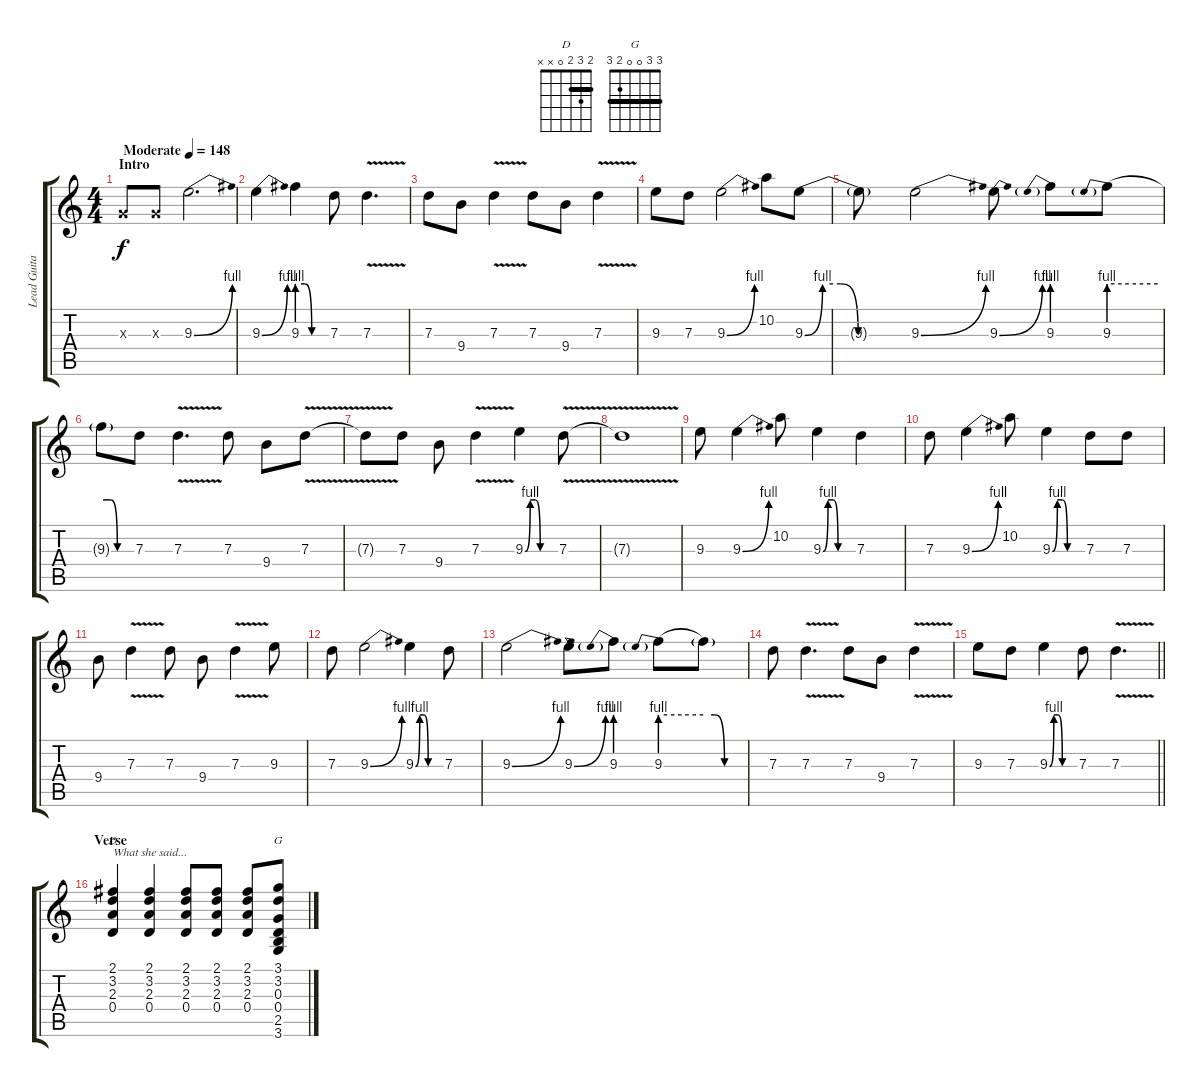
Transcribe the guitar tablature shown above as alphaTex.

\track ("Lead Guitar" "Lead Guita") {instrument overdrivenguitar}
\staff {score tabs}
\tuning (E4 B3 G3 D3 A2 E2) {hide}
\chord ("D" 2 3 2 0 x x) {barre 2}
\chord ("G" 3 3 0 0 2 3) {barre 3}
\ts (4 4)
\section ("" "Intro")
\tempo (148 "Moderate")
\clef g2
\ks c
0.3{x}.8{txt "" dy f instrument overdrivenguitar} 0.3{x}.8 9.3{be (bend 0 0 60 4)}.2{d} |
9.3{be (bend 0 0 60 4)}.4 9.3{be (custom 0 4 15 4 30 0 60 0)}.4 7.3.8 7.3{v}.4{d} |
7.3.8 9.4.8 7.3{v}.4 7.3.8 9.4.8 7.3{v}.4 |
9.3.8 7.3.8 9.3{be (bend 0 0 60 4)}.2 10.2.8 9.3{be (custom 0 0 10 4 20 4 30 0 60 0)}.8 |
9.3{t}.8 9.3{be (bend 0 0 60 4)}.2 9.3{be (bend 0 0 60 4)}.8 9.3{be (prebend 0 4 60 4)}.8 9.3{be (prebend 0 4 60 4)}.8 |
9.3{be (custom 0 4 15 4 30 0 60 0) t}.8 7.3.8 7.3{v}.4{d} 7.3.8 9.4.8 7.3{v}.8 |
7.3{t}.8 7.3.8 9.4.8 7.3{v}.4 9.3{be (custom 0 0 10 4 20 4 30 0 60 0)}.4 7.3{v}.8 |
7.3{t}.1 |
9.3.8 9.3{be (bend 0 0 60 4)}.4 10.2.8 9.3{be (custom 0 0 10 4 20 4 30 0 60 0)}.4 7.3.4 |
7.3.8 9.3{be (bend 0 0 60 4)}.4 10.2.8 9.3{be (custom 0 0 10 4 20 4 30 0 60 0)}.4 7.3.8 7.3.8 |
9.4.8 7.3{v}.4 7.3.8 9.4.8 7.3{v}.4 9.3.8 |
7.3.8 9.3{be (bend 0 0 60 4)}.2 9.3{be (custom 0 0 10 4 20 4 30 0 60 0)}.4 7.3.8 |
9.3{be (bend 0 0 60 4)}.2 9.3{be (bend 0 0 60 4)}.8 9.3{be (prebend 0 4 60 4)}.8 9.3{be (prebend 0 4 60 4)}.8 9.3{be (custom 0 4 15 4 30 0 60 0) t}.8 |
7.3.8 7.3{v}.4{d} 7.3.8 9.4.8 7.3{v}.4 |
\barLineRight lightlight
9.3.8 7.3.8 9.3{be (custom 0 0 10 4 20 4 30 0 60 0)}.4 7.3.8 7.3{v}.4{d} |
\section ("" "Verse")
(2.1 3.2 2.3 0.4).4{ch "D" txt "What she said... "} (2.1 3.2 2.3 0.4).4 (2.1 3.2 2.3 0.4).8 (2.1 3.2 2.3 0.4).8 (2.1 3.2 2.3 0.4).8 (3.1 3.2 0.3 0.4 2.5 3.6).8{ch "G"}
